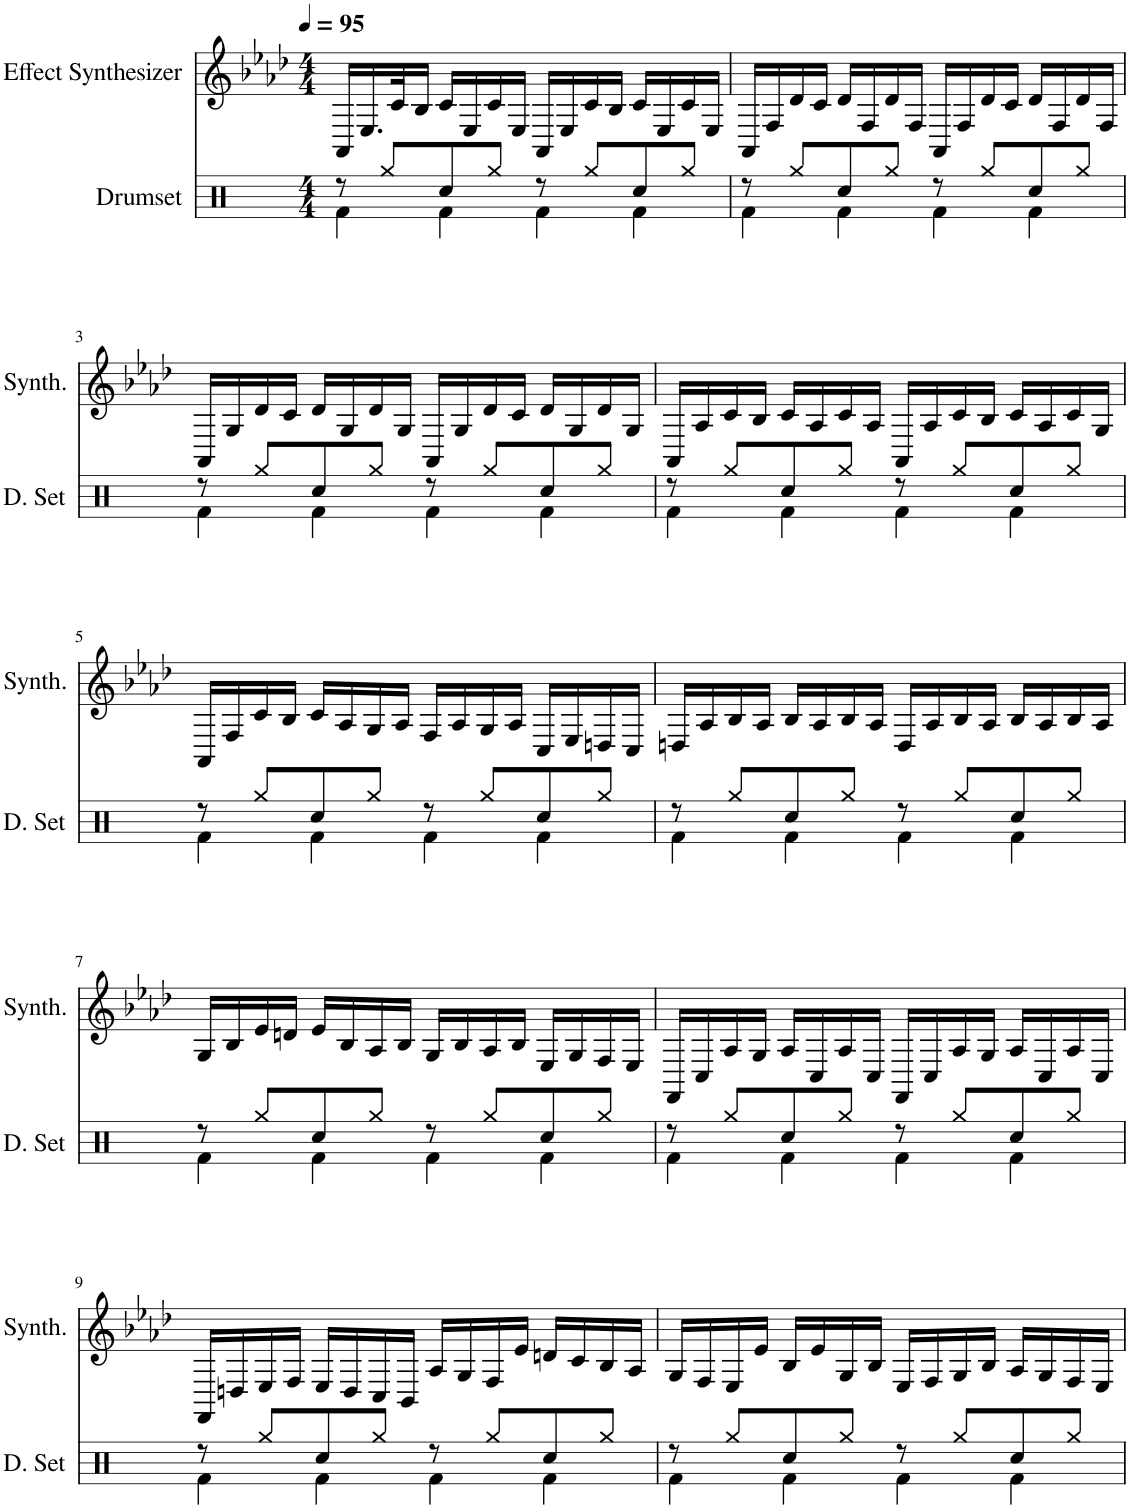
**kern	**kern
*part2	*part1
*staff2	*staff1
*I"Drumset	*I"Effect Synthesizer
*I'D. Set	*I'Synth.
*clefX	*clefG2
*k[]	*k[b-e-a-d-]
*M4/4	*M4/4
*MM95	*MM95
=1	=1
*^	*
8r	4Rf\	16AA-/LL
.	.	16.E-/
8Rgg/L	.	.
.	.	32c/K
.	.	16B-/JJ
8Rcc/	4Rf\	16c/LL
.	.	16E-/
8Rgg/J	.	16c/
.	.	16E-/JJ
8r	4Rf\	16AA-/LL
.	.	16E-/
8Rgg/L	.	16c/
.	.	16B-/JJ
8Rcc/	4Rf\	16c/LL
.	.	16E-/
8Rgg/J	.	16c/
.	.	16E-/JJ
=2	=2	=2
8r	4Rf\	16AA-/LL
.	.	16F/
8Rgg/L	.	16d-/
.	.	16c/JJ
8Rcc/	4Rf\	16d-/LL
.	.	16F/
8Rgg/J	.	16d-/
.	.	16F/JJ
8r	4Rf\	16AA-/LL
.	.	16F/
8Rgg/L	.	16d-/
.	.	16c/JJ
8Rcc/	4Rf\	16d-/LL
.	.	16F/
8Rgg/J	.	16d-/
.	.	16F/JJ
!!LO:LB:g=z
=3	=3	=3
8r	4Rf\	16AA-/LL
.	.	16G/
8Rgg/L	.	16d-/
.	.	16c/JJ
8Rcc/	4Rf\	16d-/LL
.	.	16G/
8Rgg/J	.	16d-/
.	.	16G/JJ
8r	4Rf\	16AA-/LL
.	.	16G/
8Rgg/L	.	16d-/
.	.	16c/JJ
8Rcc/	4Rf\	16d-/LL
.	.	16G/
8Rgg/J	.	16d-/
.	.	16G/JJ
=4	=4	=4
8r	4Rf\	16AA-/LL
.	.	16A-/
8Rgg/L	.	16c/
.	.	16B-/JJ
8Rcc/	4Rf\	16c/LL
.	.	16A-/
8Rgg/J	.	16c/
.	.	16A-/JJ
8r	4Rf\	16AA-/LL
.	.	16A-/
8Rgg/L	.	16c/
.	.	16B-/JJ
8Rcc/	4Rf\	16c/LL
.	.	16A-/
8Rgg/J	.	16c/
.	.	16G/JJ
!!LO:LB:g=z
=5	=5	=5
8r	4Rf\	16AA-/LL
.	.	16F/
8Rgg/L	.	16c/
.	.	16B-/JJ
8Rcc/	4Rf\	16c/LL
.	.	16A-/
8Rgg/J	.	16G/
.	.	16A-/JJ
8r	4Rf\	16F/LL
.	.	16A-/
8Rgg/L	.	16G/
.	.	16A-/JJ
8Rcc/	4Rf\	16C/LL
.	.	16E-/
8Rgg/J	.	16Dn/
.	.	16C/JJ
=6	=6	=6
8r	4Rf\	16Dn/LL
.	.	16A-/
8Rgg/L	.	16B-/
.	.	16A-/JJ
8Rcc/	4Rf\	16B-/LL
.	.	16A-/
8Rgg/J	.	16B-/
.	.	16A-/JJ
8r	4Rf\	16D/LL
.	.	16A-/
8Rgg/L	.	16B-/
.	.	16A-/JJ
8Rcc/	4Rf\	16B-/LL
.	.	16A-/
8Rgg/J	.	16B-/
.	.	16A-/JJ
!!LO:LB:g=z
=7	=7	=7
8r	4Rf\	16G/LL
.	.	16B-/
8Rgg/L	.	16e-/
.	.	16dn/JJ
8Rcc/	4Rf\	16e-/LL
.	.	16B-/
8Rgg/J	.	16A-/
.	.	16B-/JJ
8r	4Rf\	16G/LL
.	.	16B-/
8Rgg/L	.	16A-/
.	.	16B-/JJ
8Rcc/	4Rf\	16E-/LL
.	.	16G/
8Rgg/J	.	16F/
.	.	16E-/JJ
=8	=8	=8
8r	4Rf\	16FF/LL
.	.	16C/
8Rgg/L	.	16A-/
.	.	16G/JJ
8Rcc/	4Rf\	16A-/LL
.	.	16C/
8Rgg/J	.	16A-/
.	.	16C/JJ
8r	4Rf\	16FF/LL
.	.	16C/
8Rgg/L	.	16A-/
.	.	16G/JJ
8Rcc/	4Rf\	16A-/LL
.	.	16C/
8Rgg/J	.	16A-/
.	.	16C/JJ
!!LO:LB:g=z
=9	=9	=9
8r	4Rf\	16FF/LL
.	.	16Dn/
8Rgg/L	.	16E-/
.	.	16F/JJ
8Rcc/	4Rf\	16E-/LL
.	.	16D/
8Rgg/J	.	16C/
.	.	16BB-/JJ
8r	4Rf\	16A-/LL
.	.	16G/
8Rgg/L	.	16F/
.	.	16e-/JJ
8Rcc/	4Rf\	16dn/LL
.	.	16c/
8Rgg/J	.	16B-/
.	.	16A-/JJ
=10	=10	=10
8r	4Rf\	16G/LL
.	.	16F/
8Rgg/L	.	16E-/
.	.	16e-/JJ
8Rcc/	4Rf\	16B-/LL
.	.	16e-/
8Rgg/J	.	16G/
.	.	16B-/JJ
8r	4Rf\	16E-/LL
.	.	16F/
8Rgg/L	.	16G/
.	.	16B-/JJ
8Rcc/	4Rf\	16A-/LL
.	.	16G/
8Rgg/J	.	16F/
.	.	16E-/JJ
*v	*v	*
=	=
*-	*-
